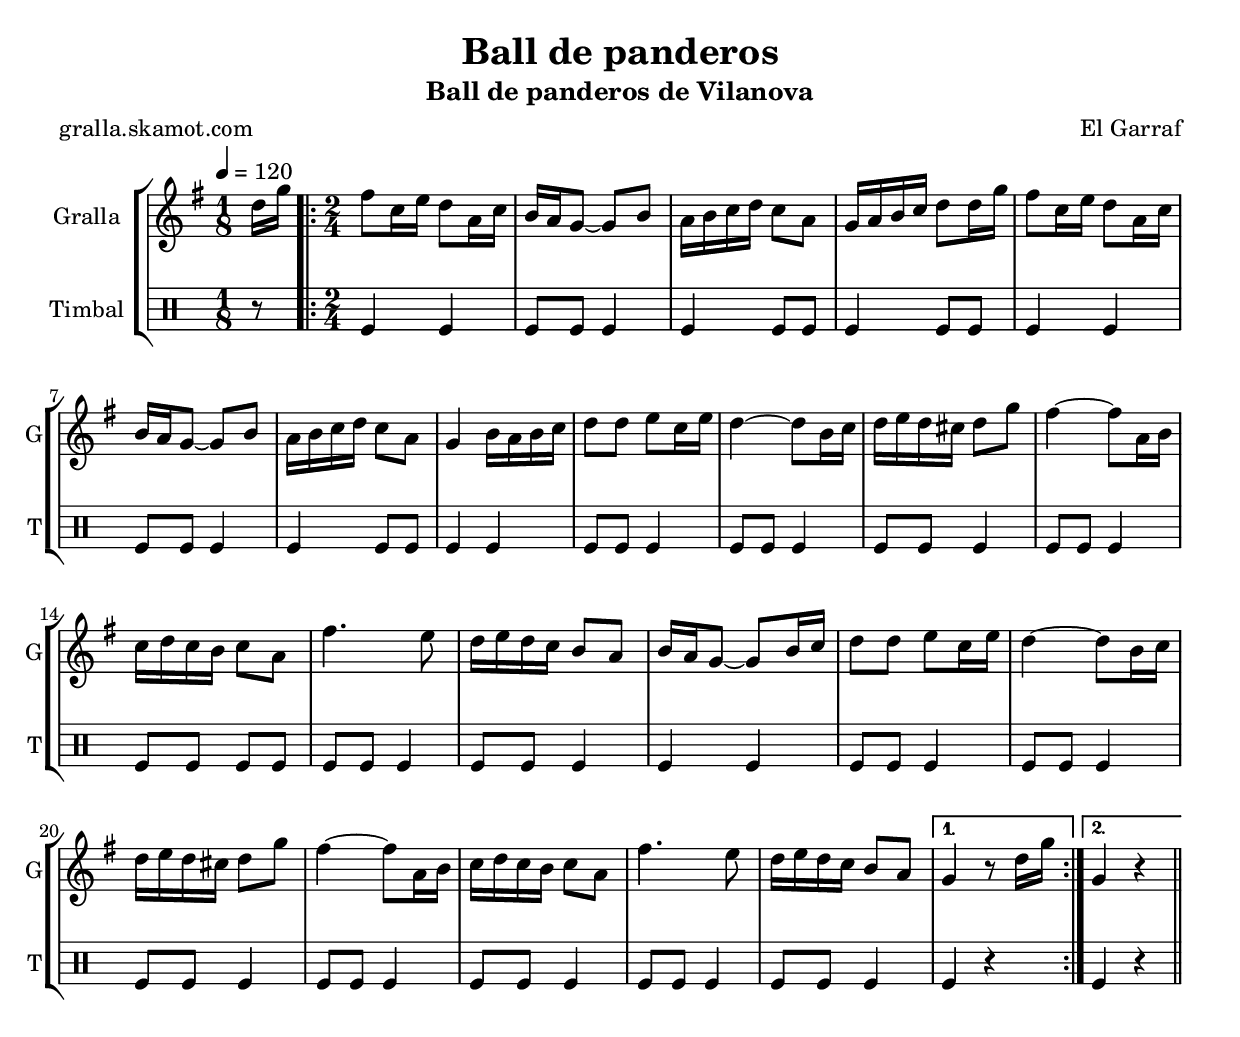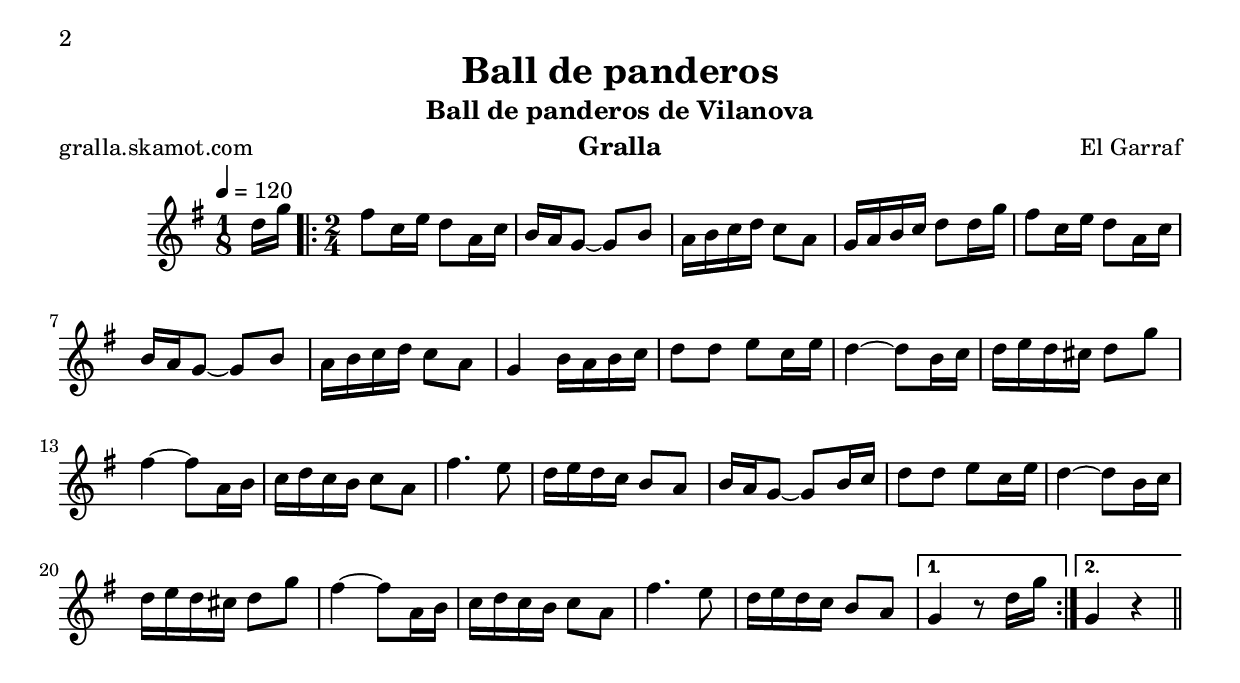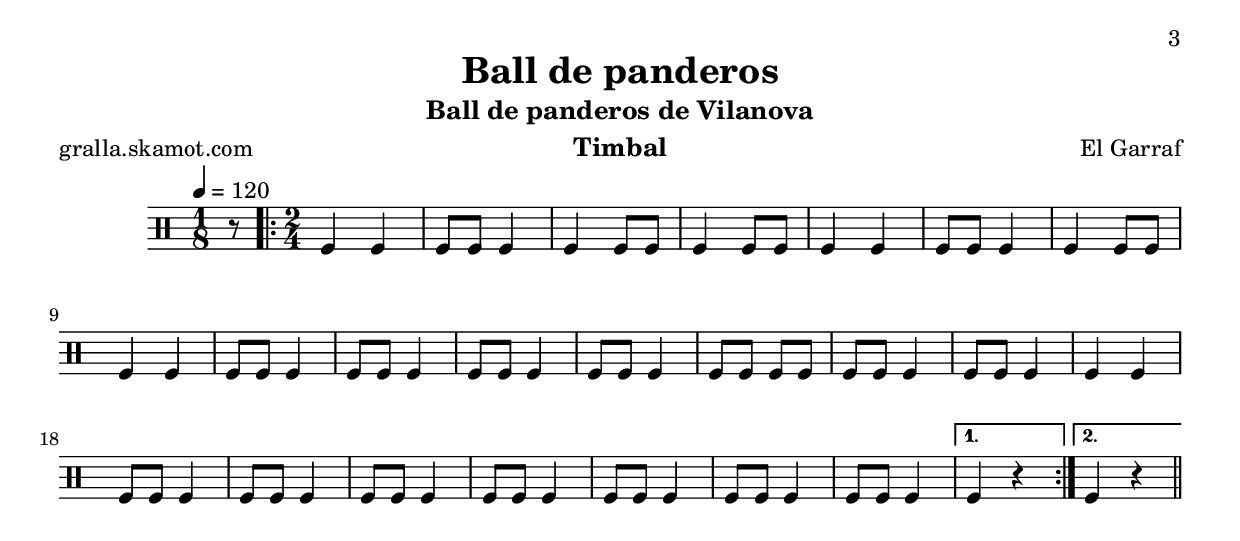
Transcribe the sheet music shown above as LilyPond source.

\version "2.16.2"

\header {
  dedication=""
  title="Ball de panderos"
  subtitle="Ball de panderos de Vilanova"
  subsubtitle=""
  poet="gralla.skamot.com"
  meter=""
  piece=""
  composer="El Garraf"
  arranger=""
  opus=""
  instrument=""
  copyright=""
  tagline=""
}

liniaroAa =
\relative d''
{
  \tempo 4=120
  \clef treble
  \key g \major
  \time 1/8
  d16 g  |
  \time 2/4   \repeat volta 2 { fis8 c16 e d8 a16 c  |
  b16 a g8 ~ g b  |
  a16 b c d c8 a  |
  %05
  g16 a b c d8 d16 g  |
  fis8 c16 e d8 a16 c  |
  b16 a g8 ~ g b  |
  a16 b c d c8 a  |
  g4 b16 a b c  |
  %10
  d8 d e c16 e  |
  d4 ~ d8 b16 c  |
  d16 e d cis d8 g  |
  fis4 ~ fis8 a,16 b  |
  c16 d c b c8 a  |
  %15
  fis'4. e8  |
  d16 e d c b8 a  |
  b16 a g8 ~ g b16 c  |
  d8 d e c16 e  |
  d4 ~ d8 b16 c  |
  %20
  d16 e d cis d8 g  |
  fis4 ~ fis8 a,16 b  |
  c16 d c b c8 a  |
  fis'4. e8  |
  d16 e d c b8 a }
  %25
  \alternative { { g4 r8 d'16 g }
  { g,4 r } } \bar "||"
}

liniaroAb =
\drummode
{
  \tempo 4=120
  \time 1/8
  r8  |
  \time 2/4   \repeat volta 2 { tomfl4 tomfl  |
  tomfl8 tomfl tomfl4  |
  tomfl4 tomfl8 tomfl  |
  %05
  tomfl4 tomfl8 tomfl  |
  tomfl4 tomfl  |
  tomfl8 tomfl tomfl4  |
  tomfl4 tomfl8 tomfl  |
  tomfl4 tomfl  |
  %10
  tomfl8 tomfl tomfl4  |
  tomfl8 tomfl tomfl4  |
  tomfl8 tomfl tomfl4  |
  tomfl8 tomfl tomfl4  |
  tomfl8 tomfl tomfl tomfl  |
  %15
  tomfl8 tomfl tomfl4  |
  tomfl8 tomfl tomfl4  |
  tomfl4 tomfl  |
  tomfl8 tomfl tomfl4  |
  tomfl8 tomfl tomfl4  |
  %20
  tomfl8 tomfl tomfl4  |
  tomfl8 tomfl tomfl4  |
  tomfl8 tomfl tomfl4  |
  tomfl8 tomfl tomfl4  |
  tomfl8 tomfl tomfl4 }
  %25
  \alternative { { tomfl4 r }
  { tomfl4 r } } \bar "||"
}

\bookpart {
  \score {
    \new StaffGroup {
      \override Score.RehearsalMark.self-alignment-X = #LEFT
      <<
        \new Staff \with {instrumentName = #"Gralla" shortInstrumentName = #"G"} \liniaroAa
        \new DrumStaff \with {instrumentName = #"Timbal" shortInstrumentName = #"T"} \liniaroAb
      >>
    }
    \layout {}
  }
  \score { \unfoldRepeats
    \new StaffGroup {
      \override Score.RehearsalMark.self-alignment-X = #LEFT
      <<
        \new Staff \with {instrumentName = #"Gralla" shortInstrumentName = #"G"} \liniaroAa
        \new DrumStaff \with {instrumentName = #"Timbal" shortInstrumentName = #"T"} \liniaroAb
      >>
    }
    \midi {
      \set Staff.midiInstrument = "oboe"
      \set DrumStaff.midiInstrument = "drums"
    }
  }
}

\bookpart {
  \header {instrument="Gralla"}
  \score {
    \new StaffGroup {
      \override Score.RehearsalMark.self-alignment-X = #LEFT
      <<
        \new Staff \liniaroAa
      >>
    }
    \layout {}
  }
  \score { \unfoldRepeats
    \new StaffGroup {
      \override Score.RehearsalMark.self-alignment-X = #LEFT
      <<
        \new Staff \liniaroAa
      >>
    }
    \midi {
      \set Staff.midiInstrument = "oboe"
      \set DrumStaff.midiInstrument = "drums"
    }
  }
}

\bookpart {
  \header {instrument="Timbal"}
  \score {
    \new StaffGroup {
      \override Score.RehearsalMark.self-alignment-X = #LEFT
      <<
        \new DrumStaff \liniaroAb
      >>
    }
    \layout {}
  }
  \score { \unfoldRepeats
    \new StaffGroup {
      \override Score.RehearsalMark.self-alignment-X = #LEFT
      <<
        \new DrumStaff \liniaroAb
      >>
    }
    \midi {
      \set Staff.midiInstrument = "oboe"
      \set DrumStaff.midiInstrument = "drums"
    }
  }
}

